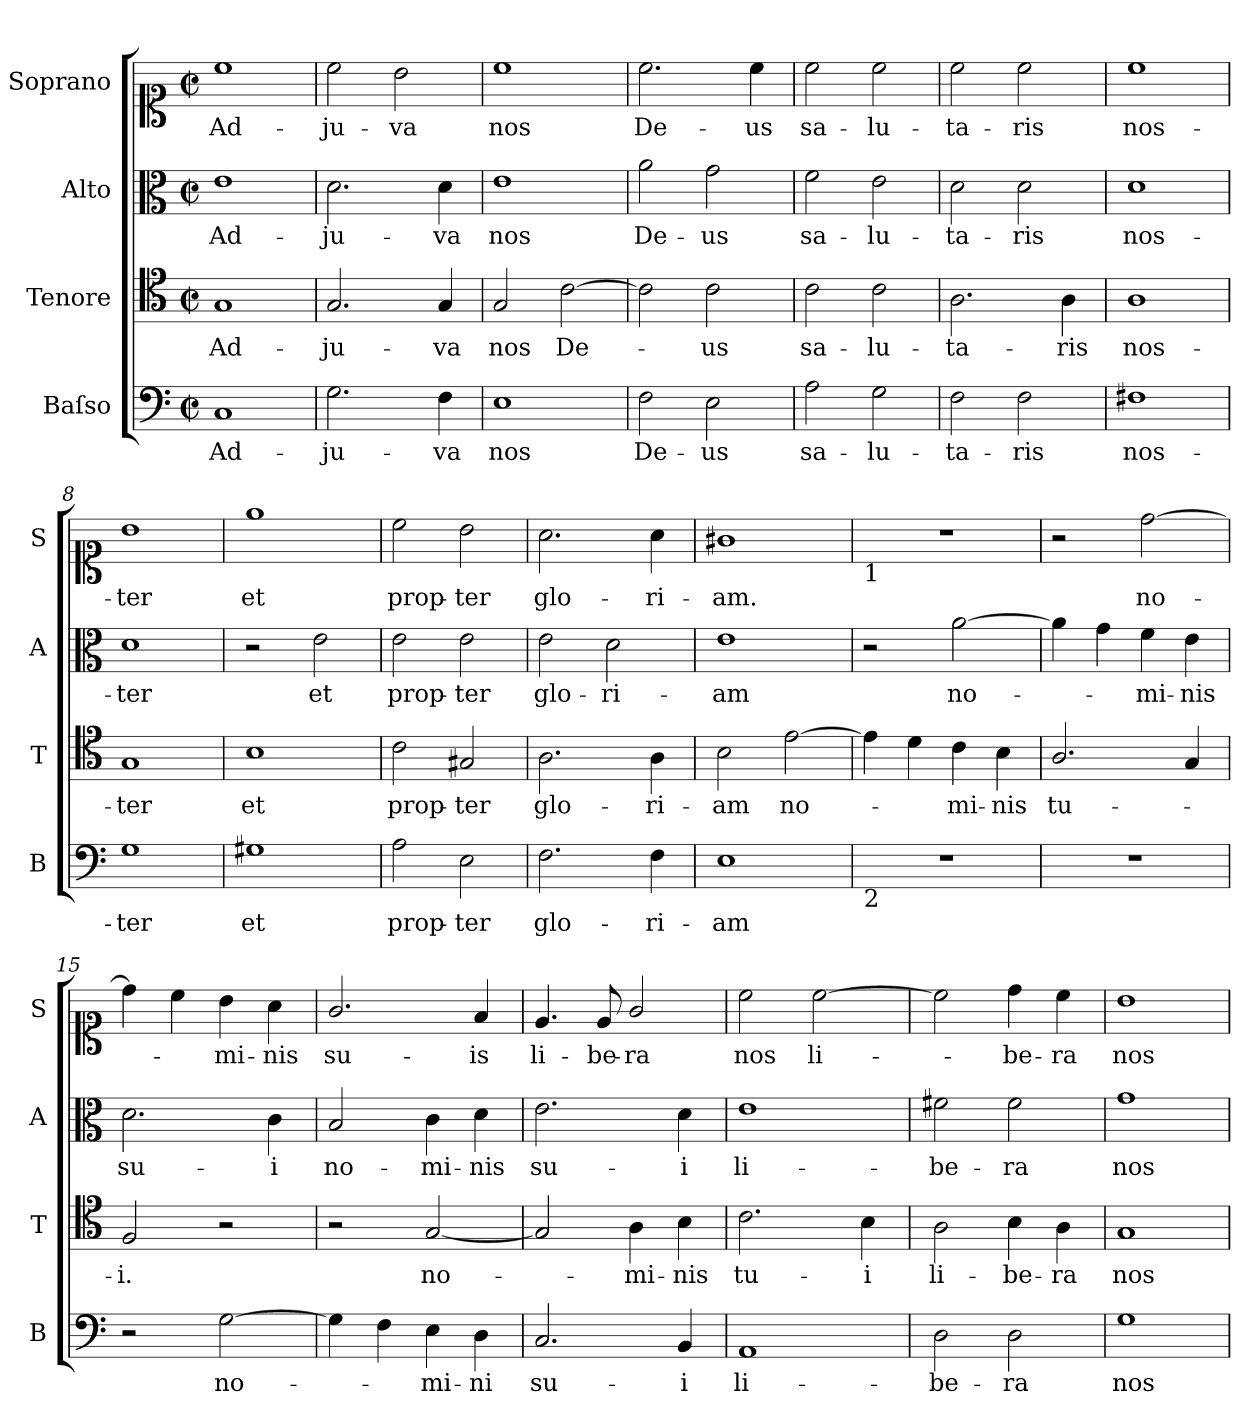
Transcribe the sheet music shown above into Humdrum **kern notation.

**kern	**text	**kern	**text	**kern	**text	**kern	**text
*part4	*part4	*part3	*part3	*part2	*part2	*part1	*part1
*staff4	*staff4	*staff3	*staff3	*staff2	*staff2	*staff1	*staff1
*I"Baſso	*	*I"Tenore	*	*I"Alto	*	*I"Soprano	*
*I'B	*	*I'T	*	*I'A	*	*I'S	*
*clefF4	*	*clefC4	*	*clefC3	*	*clefC1	*
*M2/2	*	*M2/2	*	*M2/2	*	*M2/2	*
*met(c|)	*	*met(c|)	*	*met(c|)	*	*met(c|)	*
=1	=1	=1	=1	=1	=1	=1	=1
1C/	Ad-	1G/	Ad-	1e\	Ad-	1cc\	Ad-
=2	=2	=2	=2	=2	=2	=2	=2
2.G\	-ju-	2.G/	-ju-	2.d\	-ju-	2cc\	-ju-
.	.	.	.	.	.	2b\	-va
4F\	-va	4G/	-va	4d\	-va	.	.
=3	=3	=3	=3	=3	=3	=3	=3
1E\	nos	2G/	nos	1e\	nos	1cc\	nos
.	.	[2c\	De-	.	.	.	.
=4	=4	=4	=4	=4	=4	=4	=4
2F\	De-	2c\]	.	2a\	De-	2.cc\	De-
2E\	-us	2c\	-us	2g\	-us	.	.
.	.	.	.	.	.	4cc\	-us
=5	=5	=5	=5	=5	=5	=5	=5
2A\	sa-	2c\	sa-	2f\	sa-	2cc\	sa-
2G\	-lu-	2c\	-lu-	2e\	-lu-	2cc\	-lu-
=6	=6	=6	=6	=6	=6	=6	=6
2F\	-ta-	2.A\	-ta-	2d\	-ta-	2cc\	-ta-
2F\	-ris	.	.	2d\	-ris	2cc\	-ris
.	.	4A\	-ris	.	.	.	.
=7	=7	=7	=7	=7	=7	=7	=7
1F#X\	nos-	1A\	nos-	1d\	nos-	1cc\	nos-
=8	=8	=8	=8	=8	=8	=8	=8
1G\	-ter	1G/	-ter	1d\	-ter	1b\	-ter
=9	=9	=9	=9	=9	=9	=9	=9
1G#X\	et	1B\	et	2r	.	1ee\	et
.	.	.	.	2e\	et	.	.
=10	=10	=10	=10	=10	=10	=10	=10
2A\	prop-	2c\	prop-	2e\	prop-	2cc\	prop-
2E\	-ter	2G#X/	-ter	2e\	-ter	2b\	-ter
=11	=11	=11	=11	=11	=11	=11	=11
2.F\	glo-	2.A\	glo-	2e\	glo-	2.a\	glo-
.	.	.	.	2d\	-ri-	.	.
4F\	-ri-	4A\	-ri-	.	.	4a\	-ri-
=12	=12	=12	=12	=12	=12	=12	=12
1E\	-am	2B\	-am	1e\	-am	1g#X\	-am.
.	.	[2e\	no-	.	.	.	.
=13	=13	=13	=13	=13	=13	=13	=13
!	!	!	!	!	!	!LO:TX:b:t=1	!
!LO:TX:b:t=2	!	!	!	!	!	!	!
1r	.	4e\]	.	2r	.	1r	.
.	.	4d\	.	.	.	.	.
.	.	4c\	-mi-	[2a\	no-	.	.
.	.	4B\	-nis	.	.	.	.
=14	=14	=14	=14	=14	=14	=14	=14
1r	.	2.A/	tu-	4a\]	.	2r	.
.	.	.	.	4g\	.	.	.
.	.	.	.	4f\	-mi-	[2dd\	no-
.	.	4G/	.	4e\	-nis	.	.
=15	=15	=15	=15	=15	=15	=15	=15
2r	.	2F/	-i.	2.d\	su-	4dd\]	.
.	.	.	.	.	.	4cc\	.
[2G\	no-	2r	.	.	.	4b\	-mi-
.	.	.	.	4c\	-i	4a\	-nis
=16	=16	=16	=16	=16	=16	=16	=16
4G\]	.	2r	.	2B/	no-	2.g/	su-
4F\	.	.	.	.	.	.	.
4E\	-mi-	[2G/	no-	4c\	-mi-	.	.
4D\	-ni	.	.	4d\	-nis	4f/	-is
=17	=17	=17	=17	=17	=17	=17	=17
2.C/	su-	2G/]	.	2.e\	su-	4.e/	li-
.	.	.	.	.	.	8e/	-be-
.	.	4A\	-mi-	.	.	2g/	-ra
4BB/	-i	4B\	-nis	4d\	-i	.	.
=18	=18	=18	=18	=18	=18	=18	=18
1AA/	li-	2.c\	tu-	1e\	li-	2cc\	nos
.	.	.	.	.	.	[2cc\	li-
.	.	4B\	-i	.	.	.	.
=19	=19	=19	=19	=19	=19	=19	=19
2D\	-be-	2A\	li-	2f#X\	-be-	2cc\]	.
2D\	-ra	4B\	-be-	2f#\	-ra	4dd\	-be-
.	.	4A\	-ra	.	.	4cc\	-ra
=20	=20	=20	=20	=20	=20	=20	=20
1G\	nos	1G/	nos	1g\	nos	1b\	nos
=	=	=	=	=	=	=	=
*-	*-	*-	*-	*-	*-	*-	*-
